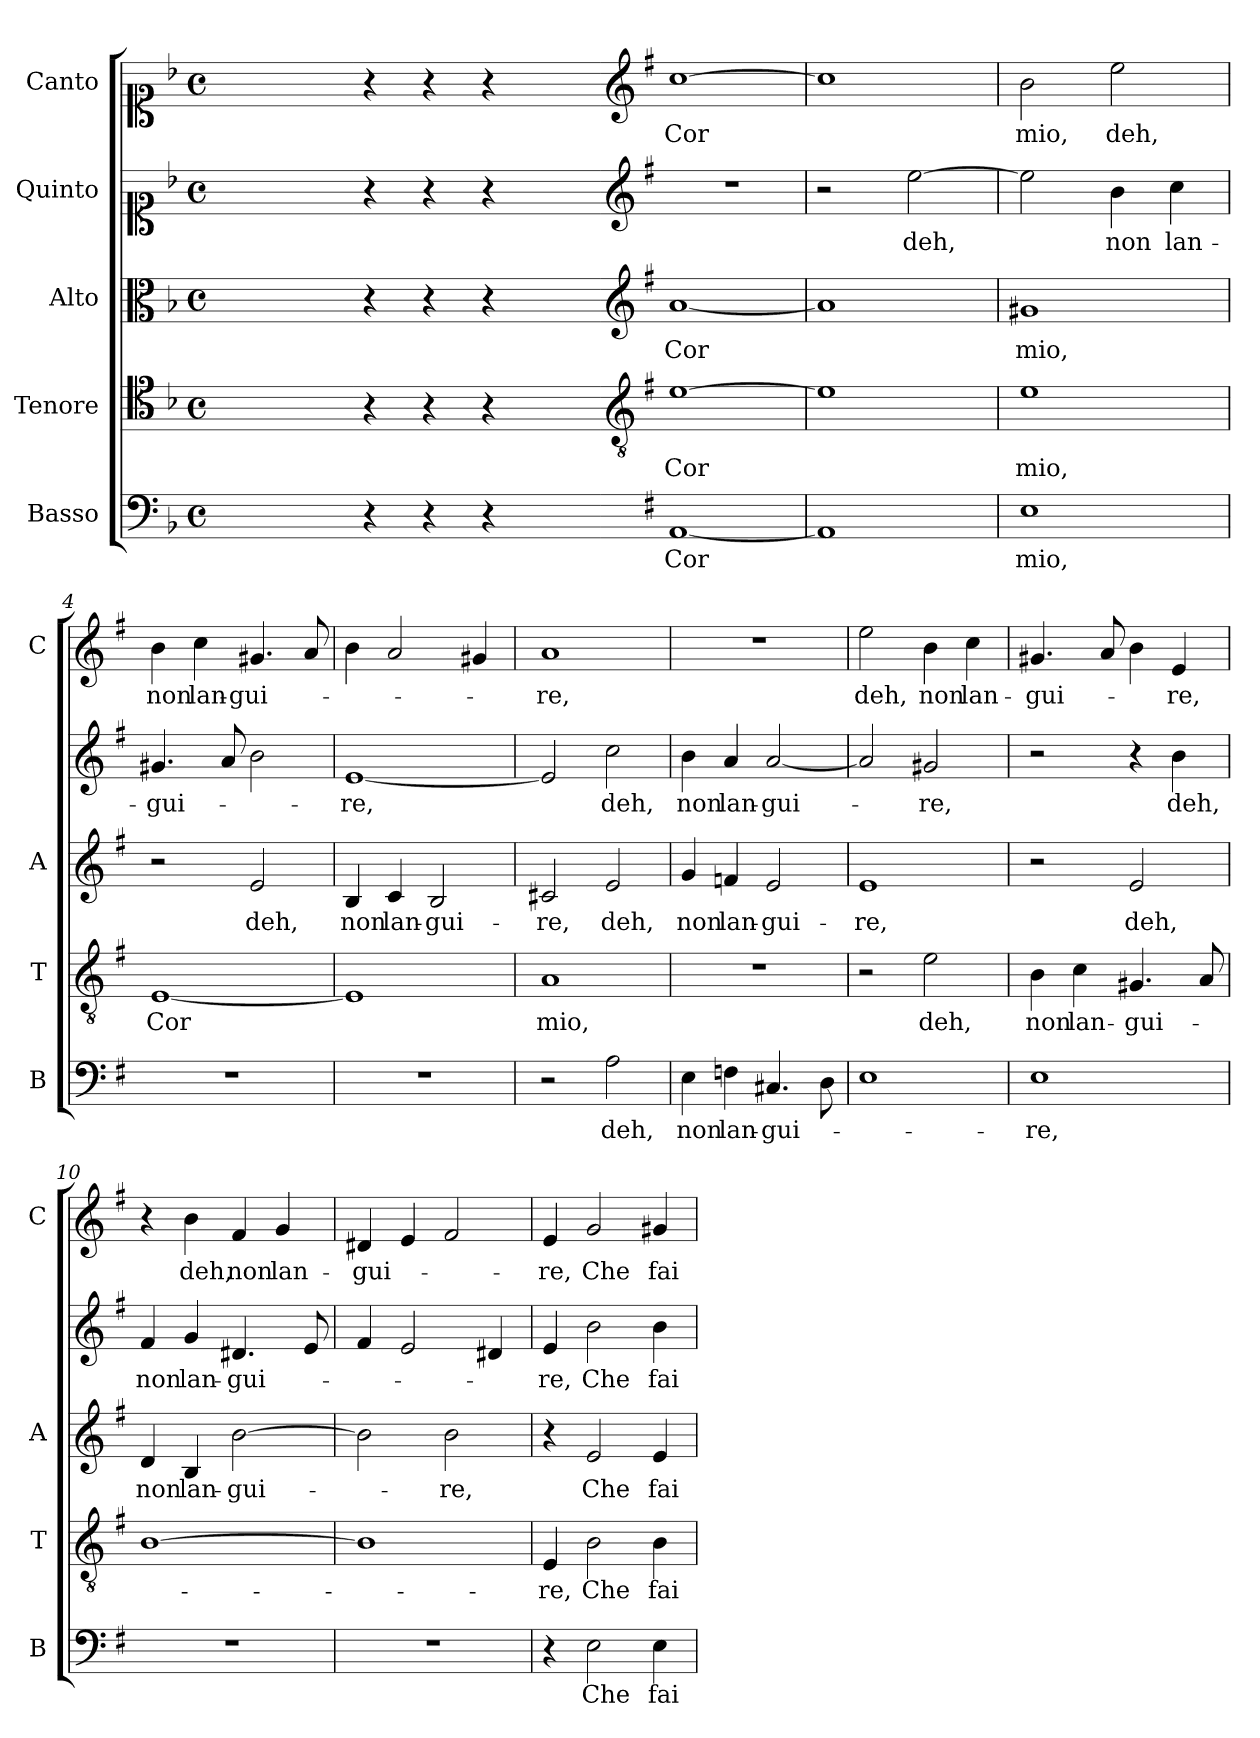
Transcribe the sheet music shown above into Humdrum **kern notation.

**kern	**text	**kern	**text	**kern	**text	**kern	**text	**kern	**text
*part5	*part5	*part4	*part4	*part3	*part3	*part2	*part2	*part1	*part1
*staff5	*staff5	*staff4	*staff4	*staff3	*staff3	*staff2	*staff2	*staff1	*staff1
*I"Basso	*	*I"Tenore	*	*I"Alto	*	*I"Quinto	*	*I"Canto	*
*I'B	*	*I'T	*	*I'A	*	*	*	*I'C	*
*clefF4	*	*clefC4	*	*clefC3	*	*clefC1	*	*clefC1	*
*k[b-]	*	*k[b-]	*	*k[b-]	*	*k[b-]	*	*k[b-]	*
*F:	*	*F:	*	*F:	*	*F:	*	*F:	*
*M4/4	*	*M4/4	*	*M4/4	*	*M4/4	*	*M4/4	*
*met(c)	*	*met(c)	*	*met(c)	*	*met(c)	*	*met(c)	*
=	=	=	=	=	=	=	=	=	=
1ryy	.	1ryy	.	1ryy	.	1ryy	.	1ryy	.
=1X-	=1X-	=1X-	=1X-	=1X-	=1X-	=1X-	=1X-	=1X-	=1X-
4r	.	4r	.	4r	.	4r	.	4r	.
4r	.	4r	.	4r	.	4r	.	4r	.
4r	.	4r	.	4r	.	4r	.	4r	.
4ryy	.	4ryy	.	4ryy	.	4ryy	.	4ryy	.
=1-	=1-	=1-	=1-	=1-	=1-	=1-	=1-	=1-	=1-
*	*	*clefGv2	*	*clefG2	*	*clefG2	*	*clefG2	*
*k[f#]	*	*k[f#]	*	*k[f#]	*	*k[f#]	*	*k[f#]	*
*G:	*	*G:	*	*G:	*	*G:	*	*G:	*
!	!LO:LY:b	!	!LO:LY:b	!	!LO:LY:b	!	!	!	!LO:LY:b
[1AA	Cor	[1e	Cor	[1a	Cor	1r	.	[1cc	Cor
=2	=2	=2	=2	=2	=2	=2	=2	=2	=2
1AA]	.	1e]	.	1a]	.	2r	.	1cc]	.
!	!	!	!	!	!	!	!LO:LY:b	!	!
.	.	.	.	.	.	[2ee\	deh,	.	.
=3	=3	=3	=3	=3	=3	=3	=3	=3	=3
!	!LO:LY:b	!	!LO:LY:b	!	!LO:LY:b	!	!	!	!LO:LY:b
1E	mio,	1e	mio,	1g#X	mio,	2ee\]	.	2b\	mio,
!	!	!	!	!	!	!	!LO:LY:b	!	!LO:LY:b
.	.	.	.	.	.	4b\	non	2ee\	deh,
!	!	!	!	!	!	!	!LO:LY:b	!	!
.	.	.	.	.	.	4cc\	lan-	.	.
=4	=4	=4	=4	=4	=4	=4	=4	=4	=4
!	!	!	!LO:LY:b	!	!	!	!LO:LY:b	!	!LO:LY:b
1r	.	[1E	Cor	2r	.	4.g#X/	-gui-	4b\	non
!	!	!	!	!	!	!	!	!	!LO:LY:b
.	.	.	.	.	.	.	.	4cc\	lan-
.	.	.	.	.	.	8a/	.	.	.
!	!	!	!	!	!LO:LY:b	!	!	!	!LO:LY:b
.	.	.	.	2e/	deh,	2b\	.	4.g#X/	-gui-
.	.	.	.	.	.	.	.	8a/	.
=5	=5	=5	=5	=5	=5	=5	=5	=5	=5
!	!	!	!	!	!LO:LY:b	!	!LO:LY:b	!	!
1r	.	1E]	.	4B/	non	[1e	-re,	4b\	.
!	!	!	!	!	!LO:LY:b	!	!	!	!
.	.	.	.	4c/	lan-	.	.	2a/	.
!	!	!	!	!	!LO:LY:b	!	!	!	!
.	.	.	.	2B/	-gui-	.	.	.	.
.	.	.	.	.	.	.	.	4g#X/	.
=6	=6	=6	=6	=6	=6	=6	=6	=6	=6
!	!	!	!LO:LY:b	!	!LO:LY:b	!	!	!	!LO:LY:b
2r	.	1A	mio,	2c#X/	-re,	2e/]	.	1a	-re,
!	!LO:LY:b	!	!	!	!LO:LY:b	!	!LO:LY:b	!	!
2A\	deh,	.	.	2e/	deh,	2cc\	deh,	.	.
!!LO:LB:g=z
=7	=7	=7	=7	=7	=7	=7	=7	=7	=7
!	!LO:LY:b	!	!	!	!LO:LY:b	!	!LO:LY:b	!	!
4E\	non	1r	.	4g/	non	4b\	non	1r	.
!	!LO:LY:b	!	!	!	!LO:LY:b	!	!LO:LY:b	!	!
4Fn\	lan-	.	.	4fn/	lan-	4a/	lan-	.	.
!	!LO:LY:b	!	!	!	!LO:LY:b	!	!LO:LY:b	!	!
4.C#X/	-gui-	.	.	2e/	-gui-	[2a/	-gui-	.	.
8D\	.	.	.	.	.	.	.	.	.
=8	=8	=8	=8	=8	=8	=8	=8	=8	=8
!	!	!	!	!	!LO:LY:b	!	!	!	!LO:LY:b
1E	.	2r	.	1e	-re,	2a/]	.	2ee\	deh,
!	!	!	!LO:LY:b	!	!	!	!LO:LY:b	!	!LO:LY:b
.	.	2e\	deh,	.	.	2g#X/	-re,	4b\	non
!	!	!	!	!	!	!	!	!	!LO:LY:b
.	.	.	.	.	.	.	.	4cc\	lan-
=9	=9	=9	=9	=9	=9	=9	=9	=9	=9
!	!LO:LY:b	!	!LO:LY:b	!	!	!	!	!	!LO:LY:b
1E	-re,	4B\	non	2r	.	2r	.	4.g#X/	-gui-
!	!	!	!LO:LY:b	!	!	!	!	!	!
.	.	4c\	lan-	.	.	.	.	.	.
.	.	.	.	.	.	.	.	8a/	.
!	!	!	!LO:LY:b	!	!LO:LY:b	!	!	!	!
.	.	4.G#X/	-gui-	2e/	deh,	4r	.	4b\	.
!	!	!	!	!	!	!	!LO:LY:b	!	!LO:LY:b
.	.	.	.	.	.	4b\	deh,	4e/	-re,
.	.	8A/	.	.	.	.	.	.	.
=10	=10	=10	=10	=10	=10	=10	=10	=10	=10
!	!	!	!	!	!LO:LY:b	!	!LO:LY:b	!	!
1r	.	[1B	.	4d/	non	4f#/	non	4r	.
!	!	!	!	!	!LO:LY:b	!	!LO:LY:b	!	!LO:LY:b
.	.	.	.	4B/	lan-	4g/	lan-	4b\	deh,
!	!	!	!	!	!LO:LY:b	!	!LO:LY:b	!	!LO:LY:b
.	.	.	.	[2b\	-gui-	4.d#X/	-gui-	4f#/	non
!	!	!	!	!	!	!	!	!	!LO:LY:b
.	.	.	.	.	.	.	.	4g/	lan-
.	.	.	.	.	.	8e/	.	.	.
=11	=11	=11	=11	=11	=11	=11	=11	=11	=11
!	!	!	!	!	!	!	!	!	!LO:LY:b
1r	.	1B]	.	2b\]	.	4f#/	.	4d#X/	-gui-
.	.	.	.	.	.	2e/	.	4e/	.
!	!	!	!	!	!LO:LY:b	!	!	!	!
.	.	.	.	2b\	-re,	.	.	2f#/	.
.	.	.	.	.	.	4d#X/	.	.	.
=12	=12	=12	=12	=12	=12	=12	=12	=12	=12
!	!	!	!LO:LY:b	!	!	!	!LO:LY:b	!	!LO:LY:b
4r	.	4E/	-re,	4r	.	4e/	-re,	4e/	-re,
!	!LO:LY:b	!	!LO:LY:b	!	!LO:LY:b	!	!LO:LY:b	!	!LO:LY:b
2E\	Che	2B\	Che	2e/	Che	2b\	Che	2g/	Che
!	!LO:LY:b	!	!LO:LY:b	!	!LO:LY:b	!	!LO:LY:b	!	!LO:LY:b
4E\	fai	4B\	fai	4e/	fai	4b\	fai	4g#X/	fai
=	=	=	=	=	=	=	=	=	=
*-	*-	*-	*-	*-	*-	*-	*-	*-	*-
